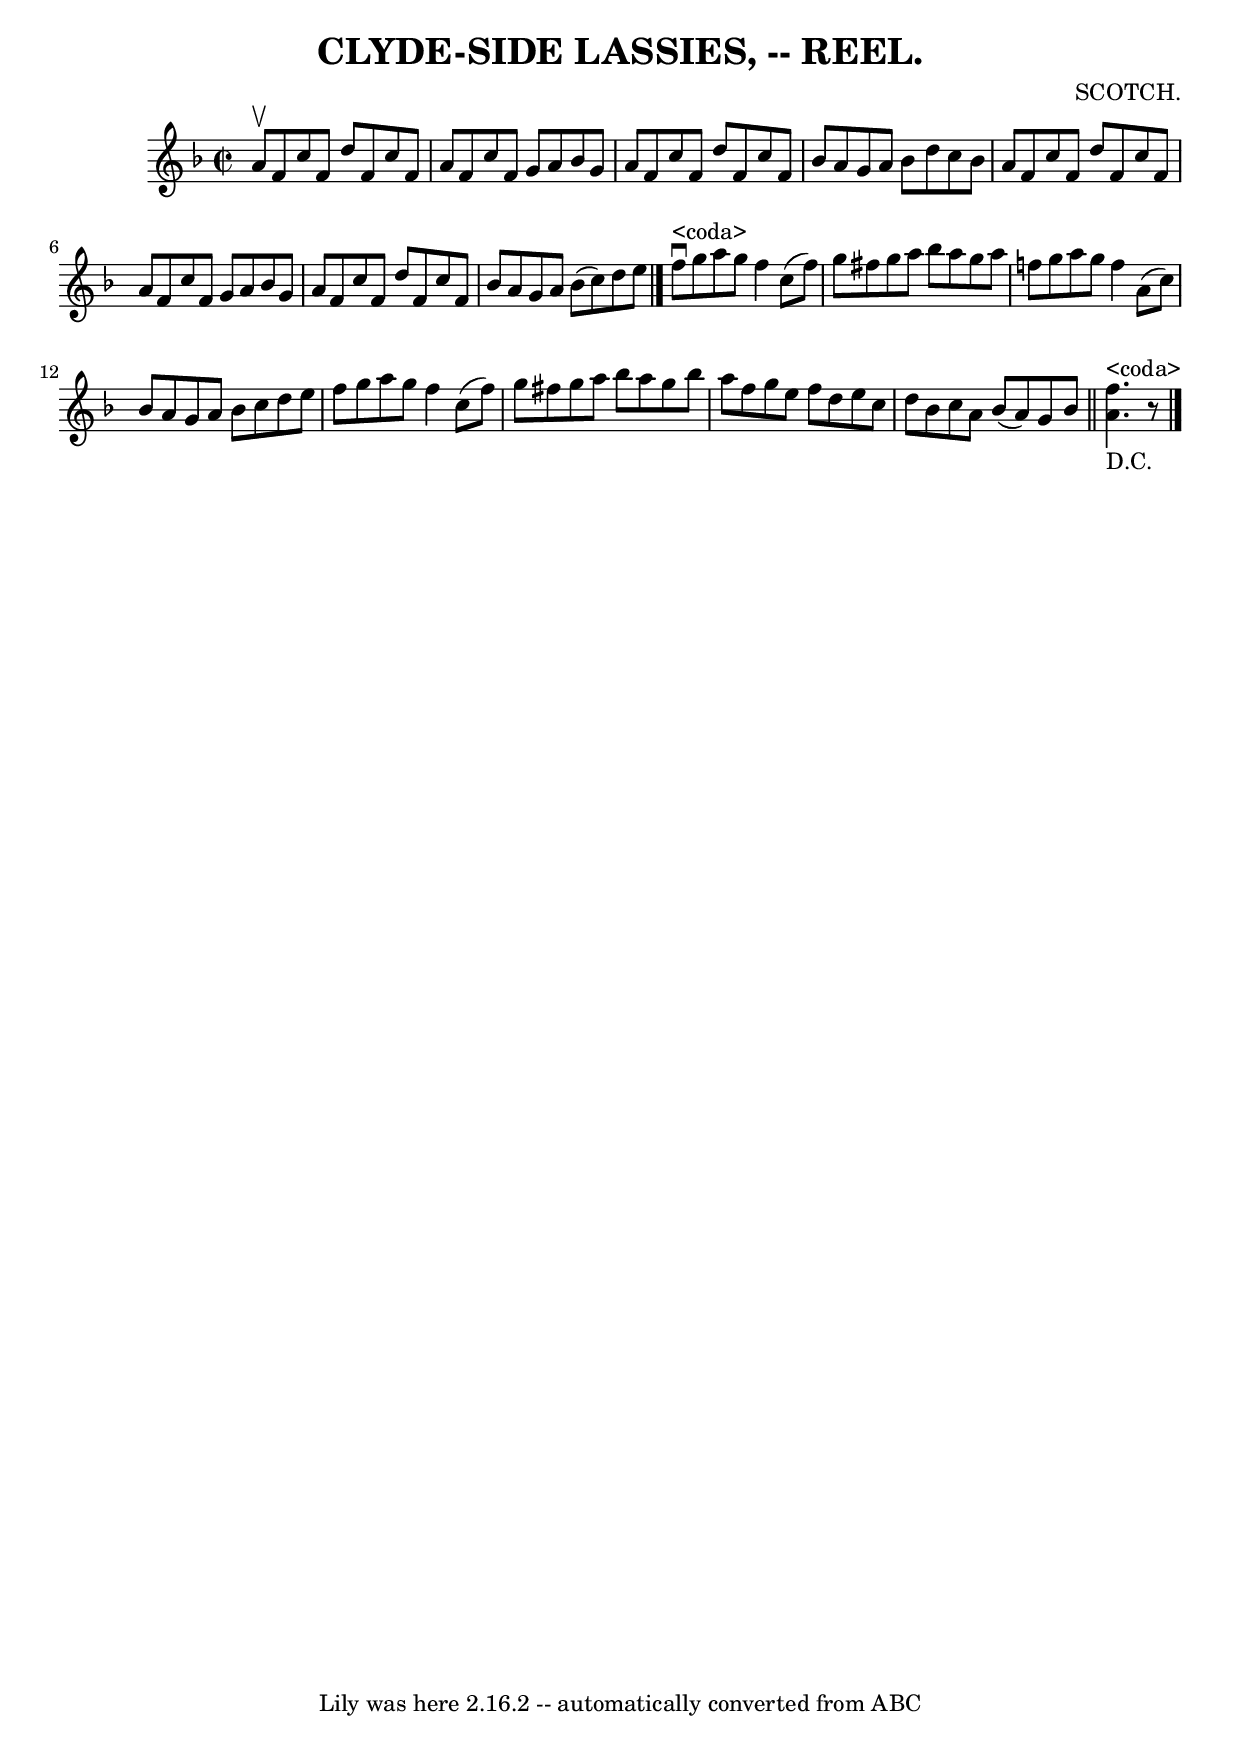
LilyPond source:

\version "2.16.2"
\include "Mammoth.ily"
\header {
	%% book = "Coles"
	composer = "SCOTCH."
	crossRefNumber = "14"
	footnotes = ""
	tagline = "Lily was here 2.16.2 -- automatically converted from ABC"
	title = "CLYDE-SIDE LASSIES, -- REEL."
}
voicedefault =  {


  \override Staff.TimeSignature #'style = #'C
 \time 2/2 
\key f \major a'8^\upbow f'8 c''8 f'8 d''8 f'8    
c''8 f'8  |
 a'8 f'8 c''8 f'8 g'8 a'8 bes'8 g'8 
 |
 a'8 f'8 c''8 f'8 d''8 f'8 c''8 f'8  |
   
bes'8 a'8 g'8 a'8 bes'8 d''8 c''8 bes'8  |
 a'8  
 f'8 c''8 f'8 d''8 f'8 c''8 f'8  |
 a'8 f'8    
c''8 f'8 g'8 a'8 bes'8 g'8  |
 a'8 f'8 c''8 f'8 
 d''8 f'8 c''8 f'8  |
 bes'8 a'8 g'8 a'8 bes'8 (
 c''8) d''8 e''8    \bar "|." f''8^"<coda>"^\downbow g''8    
a''8 g''8 f''4 c''8 (f''8) |
 g''8 fis''8 g''8    
a''8 bes''8 a''8 g''8 a''8  |
 f''!8 g''8 a''8    
g''8 f''4 a'8 (c''8) |
 bes'8 a'8 g'8 a'8 bes'8 
 c''8 d''8 e''8  |
 f''8 g''8 a''8 g''8 f''4    
c''8 (f''8) |
 g''8 fis''8 g''8 a''8 bes''8 a''8   
 g''8 bes''8  |
 a''8 f''8 g''8 e''8 f''8 d''8    
e''8 c''8  |
 d''8 bes'8 c''8 a'8 bes'8 (a'8)   
g'8 bes'8      \bar "||" << f''4.^"<coda>"_"D.C." a'4.   >>   r8     
\bar "|."   
}

\score{
    <<

	\context Staff="default"
	{
	    \voicedefault 
	}

    >>
	\layout {
	}
	\midi {}
}
